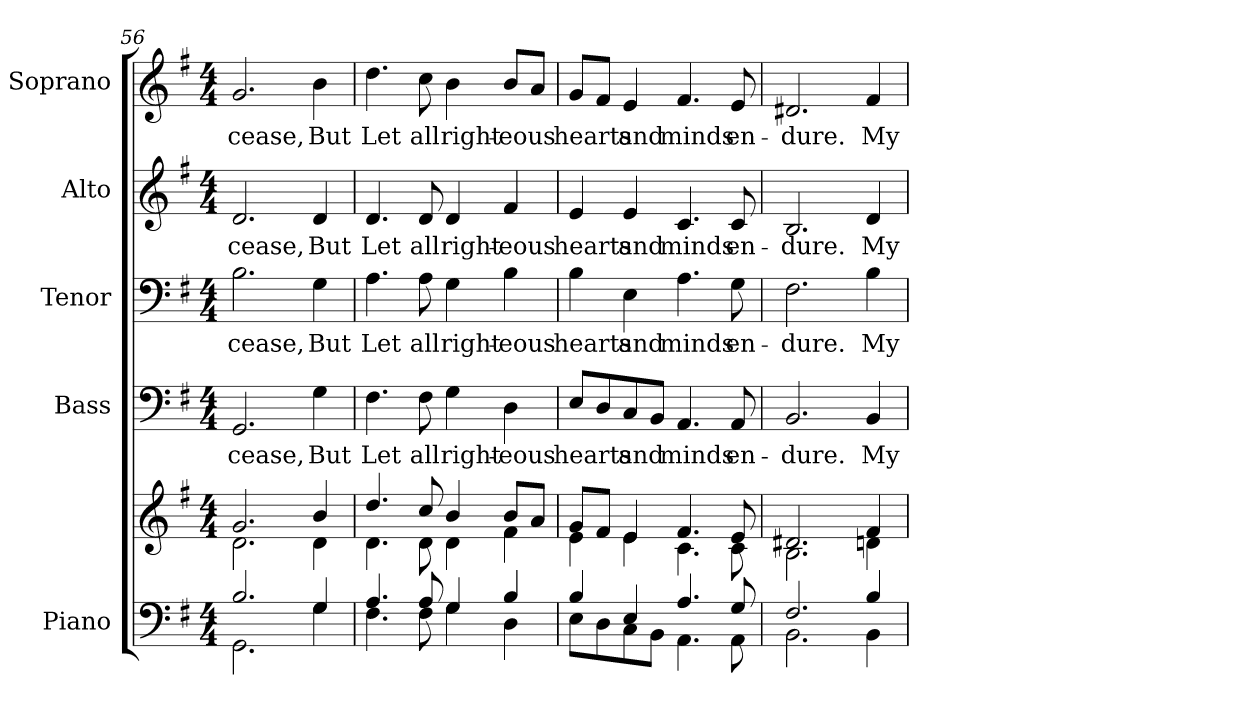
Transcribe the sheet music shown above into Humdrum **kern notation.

**kern	**kern	**kern	**text	**kern	**text	**kern	**text	**kern	**text
*part5	*part5	*part4	*part4	*part3	*part3	*part2	*part2	*part1	*part1
*staff6	*staff5	*staff4	*staff4	*staff3	*staff3	*staff2	*staff2	*staff1	*staff1
*I"Piano	*	*I"Bass	*	*I"Tenor	*	*I"Alto	*	*I"Soprano	*
*I'Pno.	*	*I'B.	*	*I'T.	*	*I'A.	*	*I'S.	*
!!LO:PB:g=z
*clefF4	*clefG2	*clefF4	*	*clefF4	*	*clefG2	*	*clefG2	*
*k[f#]	*k[f#]	*k[f#]	*	*k[f#]	*	*k[f#]	*	*k[f#]	*
*G:	*G:	*G:	*	*G:	*	*G:	*	*G:	*
*M4/4	*M4/4	*M4/4	*	*M4/4	*	*M4/4	*	*M4/4	*
=56	=56	=56	=56	=56	=56	=56	=56	=56	=56
*^	*^	*	*	*	*	*	*	*	*
!	!	!	!	!	!LO:LY:b:color=#000000	!	!	!	!	!	!
!	!	!	!	!	!	!	!LO:LY:b:color=#000000	!	!	!	!
!	!	!	!	!	!	!	!	!	!LO:LY:b:color=#000000	!	!
!	!	!	!	!	!	!	!	!	!	!	!LO:LY:b:color=#000000
2.Bi/	2.GGi\	2.gi/	2.di\	2.GGi/	cease,	2.Bi\	cease,	2.di/	cease,	2.gi/	cease,
!	!	!	!	!	!LO:LY:b:color=#000000	!	!	!	!	!	!
!	!	!	!	!	!	!	!LO:LY:b:color=#000000	!	!	!	!
!	!	!	!	!	!	!	!	!	!LO:LY:b:color=#000000	!	!
!	!	!	!	!	!	!	!	!	!	!	!LO:LY:b:color=#000000
4Gi/	4Gi\	4bi/	4di\	4Gi\	But	4Gi\	But	4di/	But	4bi\	But
=57	=57	=57	=57	=57	=57	=57	=57	=57	=57	=57	=57
!	!	!	!	!	!LO:LY:b:color=#000000	!	!	!	!	!	!
!	!	!	!	!	!	!	!LO:LY:b:color=#000000	!	!	!	!
!	!	!	!	!	!	!	!	!	!LO:LY:b:color=#000000	!	!
!	!	!	!	!	!	!	!	!	!	!	!LO:LY:b:color=#000000
4.Ai/	4.F#i\	4.ddi/	4.di\	4.F#i\	Let	4.Ai\	Let	4.di/	Let	4.ddi\	Let
!	!	!	!	!	!LO:LY:b:color=#000000	!	!	!	!	!	!
!	!	!	!	!	!	!	!LO:LY:b:color=#000000	!	!	!	!
!	!	!	!	!	!	!	!	!	!LO:LY:b:color=#000000	!	!
!	!	!	!	!	!	!	!	!	!	!	!LO:LY:b:color=#000000
8Ai/	8F#i\	8cci/	8di\	8F#i\	all	8Ai\	all	8di/	all	8cci\	all
!	!	!	!	!	!LO:LY:b:color=#000000	!	!	!	!	!	!
!	!	!	!	!	!	!	!LO:LY:b:color=#000000	!	!	!	!
!	!	!	!	!	!	!	!	!	!LO:LY:b:color=#000000	!	!
!	!	!	!	!	!	!	!	!	!	!	!LO:LY:b:color=#000000
4Gi/	4Gi\	4bi/	4di\	4Gi\	right-	4Gi\	right-	4di/	right-	4bi\	right-
!	!	!	!	!	!LO:LY:b:color=#000000	!	!	!	!	!	!
!	!	!	!	!	!	!	!LO:LY:b:color=#000000	!	!	!	!
!	!	!	!	!	!	!	!	!	!LO:LY:b:color=#000000	!	!
!	!	!	!	!	!	!	!	!	!	!	!LO:LY:b:color=#000000
4Bi/	4Di\	8bi/L	4f#i\	4Di\	-eous	4Bi\	-eous	4f#i/	-eous	8bi/L	-eous
.	.	8ai/J	.	.	.	.	.	.	.	8ai/J	.
!!LO:PB:g=z
=58	=58	=58	=58	=58	=58	=58	=58	=58	=58	=58	=58
!	!	!	!	!	!LO:LY:b:color=#000000	!	!	!	!	!	!
!	!	!	!	!	!	!	!LO:LY:b:color=#000000	!	!	!	!
!	!	!	!	!	!	!	!	!	!LO:LY:b:color=#000000	!	!
!	!	!	!	!	!	!	!	!	!	!	!LO:LY:b:color=#000000
4Bi/	8Ei\L	8gi/L	4ei\	8Ei/L	hearts	4Bi\	hearts	4ei/	hearts	8gi/L	hearts
.	8Di\	8f#i/J	.	8Di/	.	.	.	.	.	8f#i/J	.
!	!	!	!	!	!LO:LY:b:color=#000000	!	!	!	!	!	!
!	!	!	!	!	!	!	!LO:LY:b:color=#000000	!	!	!	!
!	!	!	!	!	!	!	!	!	!LO:LY:b:color=#000000	!	!
!	!	!	!	!	!	!	!	!	!	!	!LO:LY:b:color=#000000
4Ei/	8Ci\	4ei/	4ei\	8Ci/	and	4Ei\	and	4ei/	and	4ei/	and
.	8BBi\J	.	.	8BBi/J	.	.	.	.	.	.	.
!	!	!	!	!	!LO:LY:b:color=#000000	!	!	!	!	!	!
!	!	!	!	!	!	!	!LO:LY:b:color=#000000	!	!	!	!
!	!	!	!	!	!	!	!	!	!LO:LY:b:color=#000000	!	!
!	!	!	!	!	!	!	!	!	!	!	!LO:LY:b:color=#000000
4.Ai/	4.AAi\	4.f#i/	4.ci\	4.AAi/	minds	4.Ai\	minds	4.ci/	minds	4.f#i/	minds
!	!	!	!	!	!LO:LY:b:color=#000000	!	!	!	!	!	!
!	!	!	!	!	!	!	!LO:LY:b:color=#000000	!	!	!	!
!	!	!	!	!	!	!	!	!	!LO:LY:b:color=#000000	!	!
!	!	!	!	!	!	!	!	!	!	!	!LO:LY:b:color=#000000
8Gi/	8AAi\	8ei/	8ci\	8AAi/	en-	8Gi\	en-	8ci/	en-	8ei/	en-
=59	=59	=59	=59	=59	=59	=59	=59	=59	=59	=59	=59
!	!	!	!	!	!LO:LY:b:color=#000000	!	!	!	!	!	!
!	!	!	!	!	!	!	!LO:LY:b:color=#000000	!	!	!	!
!	!	!	!	!	!	!	!	!	!LO:LY:b:color=#000000	!	!
!	!	!	!	!	!	!	!	!	!	!	!LO:LY:b:color=#000000
2.F#i/	2.BBi\	2.d#Xi/	2.Bi\	2.BBi/	-dure.	2.F#i\	-dure.	2.Bi/	-dure.	2.d#Xi/	-dure.
!	!	!	!	!	!LO:LY:b:color=#000000	!	!	!	!	!	!
!	!	!	!	!	!	!	!LO:LY:b:color=#000000	!	!	!	!
!	!	!	!	!	!	!	!	!	!LO:LY:b:color=#000000	!	!
!	!	!	!	!	!	!	!	!	!	!	!LO:LY:b:color=#000000
4Bi/	4BBi\	4f#i/	4dni\	4BBi/	My	4Bi\	My	4di/	My	4f#i/	My
*v	*v	*	*	*	*	*	*	*	*	*	*
*	*v	*v	*	*	*	*	*	*	*	*
=	=	=	=	=	=	=	=	=	=
*-	*-	*-	*-	*-	*-	*-	*-	*-	*-
